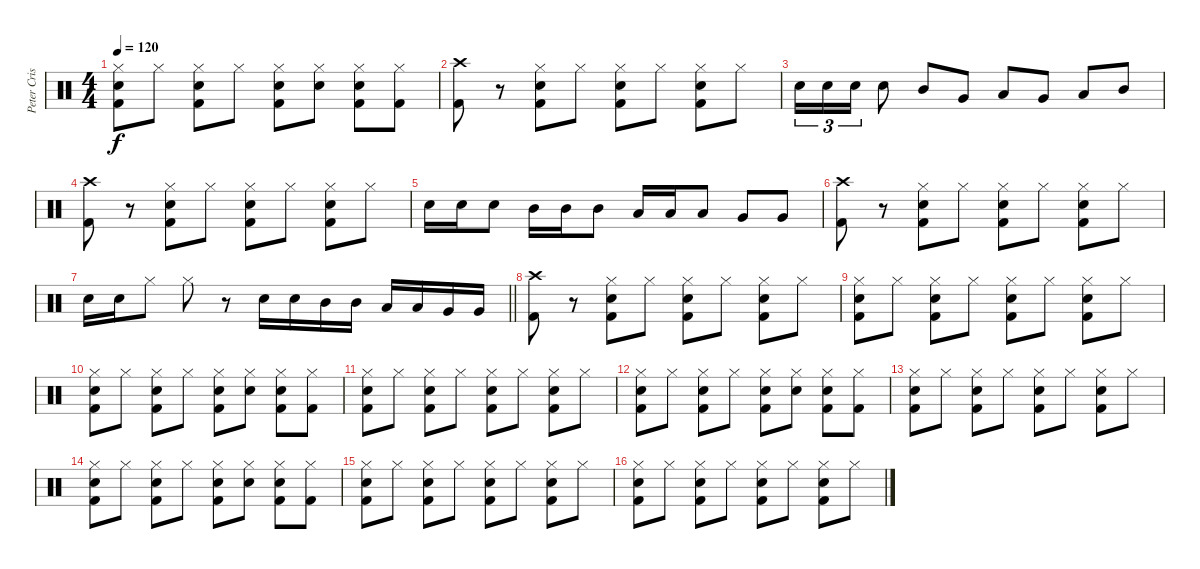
\track ("Peter Criss" "Peter Cris") {instrument percussion}
\staff {score}
\articulation defaults
\ts (4 4)
\tempo 120
\clef neutral
\ks c
("Hi-Hat (closed)" "Electric Snare (hit)" "Kick (hit) 2").8{dy f} "Hi-Hat (closed)".8 ("Hi-Hat (closed)" "Electric Snare (hit)" "Kick (hit) 2").8 "Hi-Hat (closed)".8 ("Hi-Hat (closed)" "Electric Snare (hit)" "Kick (hit) 2").8 ("Hi-Hat (closed)" "Electric Snare (hit)").8 ("Hi-Hat (closed)" "Electric Snare (hit)" "Kick (hit) 2").8 ("Hi-Hat (closed)" "Kick (hit) 2").8 |
("Crash high (hit)" "Kick (hit) 2").8 r.8 ("Hi-Hat (closed)" "Electric Snare (hit)" "Kick (hit) 2").8 "Hi-Hat (closed)".8 ("Hi-Hat (closed)" "Electric Snare (hit)" "Kick (hit) 2").8 "Hi-Hat (closed)".8 ("Hi-Hat (closed)" "Electric Snare (hit)" "Kick (hit) 2").8 "Hi-Hat (closed)".8 |
"Electric Snare (hit)".16{tu (3 2)} "Electric Snare (hit)".16{tu (3 2)} "Electric Snare (hit)".16{tu (3 2)} "Electric Snare (hit)".8 "Mid Tom (hit)".8 "Very Low Tom (hit)".8 "Low Tom (hit)".8 "Very Low Tom (hit)".8 "Low Tom (hit)".8 "Mid Tom (hit)".8 |
("Crash high (hit)" "Kick (hit) 2").8 r.8 ("Hi-Hat (closed)" "Electric Snare (hit)" "Kick (hit) 2").8 "Hi-Hat (closed)".8 ("Hi-Hat (closed)" "Electric Snare (hit)" "Kick (hit) 2").8 "Hi-Hat (closed)".8 ("Hi-Hat (closed)" "Electric Snare (hit)" "Kick (hit) 2").8 "Hi-Hat (closed)".8 |
"Electric Snare (hit)".16 "Electric Snare (hit)".16 "Electric Snare (hit)".8 "Mid Tom (hit)".16 "Mid Tom (hit)".16 "Mid Tom (hit)".8 "Low Tom (hit)".16 "Low Tom (hit)".16 "Low Tom (hit)".8 "Very Low Tom (hit)".8 "Very Low Tom (hit)".8 |
("Crash high (hit)" "Kick (hit) 2").8 r.8 ("Hi-Hat (closed)" "Electric Snare (hit)" "Kick (hit) 2").8 "Hi-Hat (closed)".8 ("Hi-Hat (closed)" "Electric Snare (hit)" "Kick (hit) 2").8 "Hi-Hat (closed)".8 ("Hi-Hat (closed)" "Electric Snare (hit)" "Kick (hit) 2").8 "Hi-Hat (closed)".8 |
\barLineRight lightlight "Electric Snare (hit)".16 "Electric Snare (hit)".16 "Hi-Hat (closed)".8 "Hi-Hat (closed)".8
r.8 "Electric Snare (hit)".16 "Electric Snare (hit)".16 "Mid Tom (hit)".16 "Mid Tom (hit)".16 "Low Tom (hit)".16 "Low Tom (hit)".16 "Very Low Tom (hit)".16 "Very Low Tom (hit)".16 |
("Crash high (hit)" "Kick (hit) 2").8 r.8 ("Hi-Hat (closed)" "Electric Snare (hit)" "Kick (hit) 2").8 "Hi-Hat (closed)".8 ("Hi-Hat (closed)" "Electric Snare (hit)" "Kick (hit) 2").8 "Hi-Hat (closed)".8 ("Hi-Hat (closed)" "Electric Snare (hit)" "Kick (hit) 2").8 "Hi-Hat (closed)".8 |
("Hi-Hat (closed)" "Electric Snare (hit)" "Kick (hit) 2").8 "Hi-Hat (closed)".8 ("Hi-Hat (closed)" "Electric Snare (hit)" "Kick (hit) 2").8 "Hi-Hat (closed)".8 ("Hi-Hat (closed)" "Electric Snare (hit)" "Kick (hit) 2").8 "Hi-Hat (closed)".8 ("Hi-Hat (closed)" "Electric Snare (hit)" "Kick (hit) 2").8 "Hi-Hat (closed)".8 |
("Hi-Hat (closed)" "Electric Snare (hit)" "Kick (hit) 2").8 "Hi-Hat (closed)".8 ("Hi-Hat (closed)" "Electric Snare (hit)" "Kick (hit) 2").8 "Hi-Hat (closed)".8 ("Hi-Hat (closed)" "Electric Snare (hit)" "Kick (hit) 2").8 ("Hi-Hat (closed)" "Electric Snare (hit)").8 ("Hi-Hat (closed)" "Electric Snare (hit)" "Kick (hit) 2").8 ("Hi-Hat (closed)" "Kick (hit) 2").8 |
("Hi-Hat (closed)" "Electric Snare (hit)" "Kick (hit) 2").8 "Hi-Hat (closed)".8 ("Hi-Hat (closed)" "Electric Snare (hit)" "Kick (hit) 2").8 "Hi-Hat (closed)".8 ("Hi-Hat (closed)" "Electric Snare (hit)" "Kick (hit) 2").8 "Hi-Hat (closed)".8 ("Hi-Hat (closed)" "Electric Snare (hit)" "Kick (hit) 2").8 "Hi-Hat (closed)".8 |
("Hi-Hat (closed)" "Electric Snare (hit)" "Kick (hit) 2").8 "Hi-Hat (closed)".8 ("Hi-Hat (closed)" "Electric Snare (hit)" "Kick (hit) 2").8 "Hi-Hat (closed)".8 ("Hi-Hat (closed)" "Electric Snare (hit)" "Kick (hit) 2").8 ("Hi-Hat (closed)" "Electric Snare (hit)").8 ("Hi-Hat (closed)" "Electric Snare (hit)" "Kick (hit) 2").8 ("Hi-Hat (closed)" "Kick (hit) 2").8 |
("Hi-Hat (closed)" "Electric Snare (hit)" "Kick (hit) 2").8 "Hi-Hat (closed)".8 ("Hi-Hat (closed)" "Electric Snare (hit)" "Kick (hit) 2").8 "Hi-Hat (closed)".8 ("Hi-Hat (closed)" "Electric Snare (hit)" "Kick (hit) 2").8 "Hi-Hat (closed)".8 ("Hi-Hat (closed)" "Electric Snare (hit)" "Kick (hit) 2").8 "Hi-Hat (closed)".8 |
("Hi-Hat (closed)" "Electric Snare (hit)" "Kick (hit) 2").8 "Hi-Hat (closed)".8 ("Hi-Hat (closed)" "Electric Snare (hit)" "Kick (hit) 2").8 "Hi-Hat (closed)".8 ("Hi-Hat (closed)" "Electric Snare (hit)" "Kick (hit) 2").8 ("Hi-Hat (closed)" "Electric Snare (hit)").8 ("Hi-Hat (closed)" "Electric Snare (hit)" "Kick (hit) 2").8 ("Hi-Hat (closed)" "Kick (hit) 2").8 |
("Hi-Hat (closed)" "Electric Snare (hit)" "Kick (hit) 2").8 "Hi-Hat (closed)".8 ("Hi-Hat (closed)" "Electric Snare (hit)" "Kick (hit) 2").8 "Hi-Hat (closed)".8 ("Hi-Hat (closed)" "Electric Snare (hit)" "Kick (hit) 2").8 "Hi-Hat (closed)".8 ("Hi-Hat (closed)" "Electric Snare (hit)" "Kick (hit) 2").8 "Hi-Hat (closed)".8 |
("Hi-Hat (closed)" "Electric Snare (hit)" "Kick (hit) 2").8 "Hi-Hat (closed)".8 ("Hi-Hat (closed)" "Electric Snare (hit)" "Kick (hit) 2").8 "Hi-Hat (closed)".8 ("Hi-Hat (closed)" "Electric Snare (hit)" "Kick (hit) 2").8 "Hi-Hat (closed)".8 ("Hi-Hat (closed)" "Electric Snare (hit)" "Kick (hit) 2").8 "Hi-Hat (closed)".8
